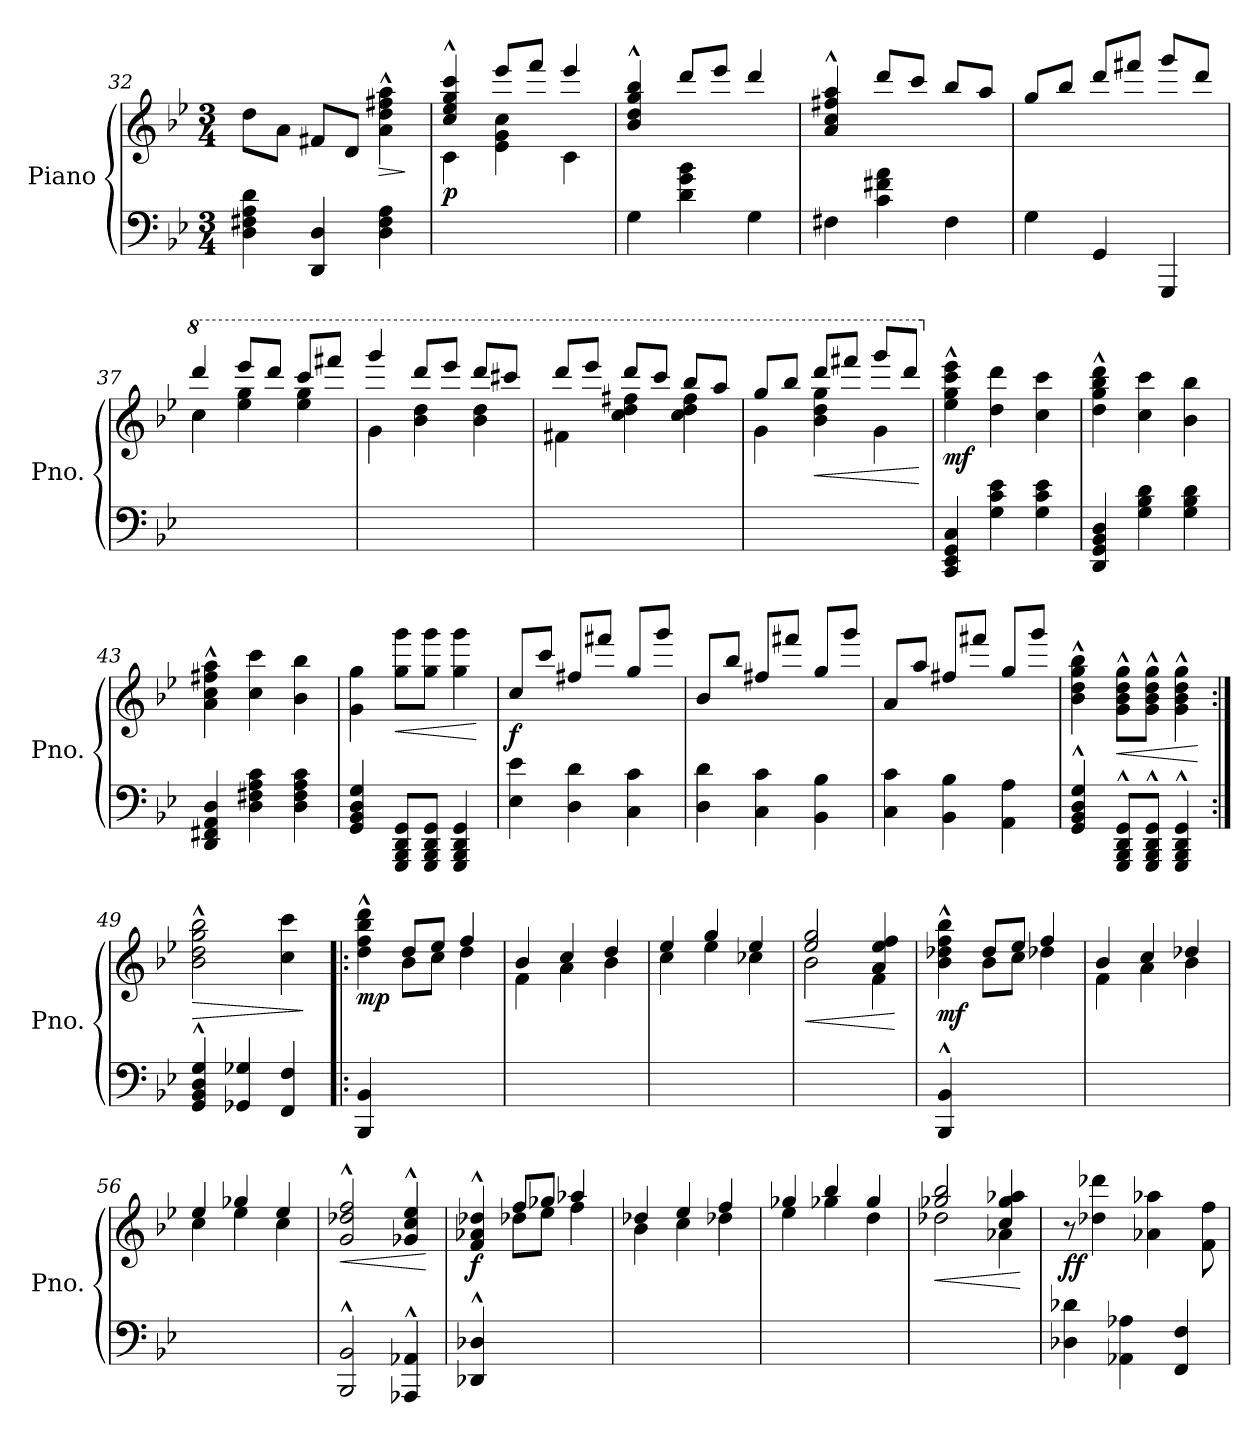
**kern	**kern	**dynam
*part1	*part1	*part1
*staff2	*staff1	*staff1/2
*I"Piano	*	*
*I'Pno.	*	*
*clefF4	*clefG2	*
*k[b-e-]	*k[b-e-]	*
*M3/4	*M3/4	*
=32	=32	=32
4D\ 4F#X\ 4A\ 4d\	8dd\L	.
.	8a\J	.
4DD/ 4D/	8f#X/L	.
.	8d/J	.
!	!	!LO:HP:b
4D\ 4F#\ 4A\	4a\^^ 4dd\^^ 4ff#X\^^ 4aa\^^	>
.	.	]
!!LO:LB:g=z
=33	=33	=33
*	*^	*
!	!	!	!LO:DY:b
2.ryy	4cc/^^ 4ee-/^^ 4gg/^^ 4ccc/^^	4c\	p
.	8eee-/L	4e-\ 4g\ 4cc\	.
.	8fff/J	.	.
.	4eee-/	4c\	.
*	*v	*v	*
=34	=34	=34
4G\	4b-/^^ 4dd/^^ 4gg/^^ 4bb-/^^	.
4d\ 4g\ 4b-\	8ddd/L	.
.	8eee-/J	.
4G\	4ddd/	.
=35	=35	=35
4F#X\	4a/^^ 4cc/^^ 4ff#X/^^ 4aa/^^	.
4c\ 4f#X\ 4a\	8ddd/L	.
.	8ccc/J	.
4F#\	8bb-/L	.
.	8aa/J	.
=36	=36	=36
4G\	8gg/L	.
.	8bb-/J	.
4GG/	8ddd/L	.
.	8fff#X/J	.
4GGG/	8ggg/L	.
.	8ddd/J	.
!!LO:LB:g=z
=37	=37	=37
*	*8va	*
*	*^	*
*	*8va	*	*
2.ryy	4dddd/	4ccc\	.
.	8eeee-/L	4eee-\ 4ggg\	.
.	8dddd/J	.	.
.	8cccc/L	4eee-\ 4ggg\	.
.	8ffff#X/J	.	.
=38	=38	=38	=38
2.ryy	4gggg/	4gg\	.
.	8dddd/L	4bb-\ 4ddd\	.
.	8eeee-/J	.	.
.	8dddd/L	4bb-\ 4ddd\	.
.	8cccc#X/J	.	.
=39	=39	=39	=39
2.ryy	8dddd/L	4ff#X\	.
.	8eeee-/J	.	.
.	8dddd/L	4ccc\ 4ddd\ 4fff#X\	.
.	8cccc/J	.	.
.	8bbb-/L	4ccc\ 4ddd\ 4fff#\	.
.	8aaa/J	.	.
=40	=40	=40	=40
2.ryy	8ggg/L	4gg\	.
.	8bbb-/J	.	.
!	!	!	!LO:HP:b
.	8dddd/L	4bb-\ 4ddd\ 4ggg\	<
.	8ffff#X/J	.	.
.	8gggg/L	4gg\	.
.	8dddd/J	.	.
*	*v	*v	*
.	.	[
!!LO:LB:g=z
=41	=41	=41
*	*X8va	*
*	*X8va	*
!	!	!LO:DY:b
4CC/ 4EE-/ 4GG/ 4C/	4ee-\^^ 4gg\^^ 4ccc\^^ 4eee-\^^	mf
4G\ 4c\ 4e-\	4dd\ 4ddd\	.
4G\ 4c\ 4e-\	4cc\ 4ccc\	.
=42	=42	=42
4DD/ 4GG/ 4BB-/ 4D/	4dd\^^ 4gg\^^ 4bb-\^^ 4ddd\^^	.
4G\ 4B-\ 4d\	4cc\ 4ccc\	.
4G\ 4B-\ 4d\	4b-\ 4bb-\	.
=43	=43	=43
4DD/ 4FF#X/ 4AA/ 4D/	4a\^^ 4cc\^^ 4ff#X\^^ 4aa\^^	.
4D\ 4F#X\ 4A\ 4c\	4cc\ 4ccc\	.
4D\ 4F#\ 4A\ 4c\	4b-\ 4bb-\	.
=44	=44	=44
4GG/ 4BB-/ 4D/ 4G/	4g\ 4gg\	.
!	!	!LO:HP:b
8GGG/ 8BBB-/ 8DD/ 8GG/L	8gg\ 8ggg\L	<
8GGG/ 8BBB-/ 8DD/ 8GG/J	8gg\ 8ggg\J	.
4GGG/ 4BBB-/ 4DD/ 4GG/	4gg\ 4ggg\	.
.	.	[
!!LO:LB:g=z
=45	=45	=45
!	!	!LO:DY:b
4E-\ 4e-\	8cc/L	f
.	8ccc/J	.
4D\ 4d\	8ff#X/L	.
.	8fff#X/J	.
4C\ 4c\	8gg/L	.
.	8ggg/J	.
=46	=46	=46
4D\ 4d\	8b-/L	.
.	8bb-/J	.
4C\ 4c\	8ff#X/L	.
.	8fff#X/J	.
4BB-\ 4B-\	8gg/L	.
.	8ggg/J	.
=47	=47	=47
4C\ 4c\	8a/L	.
.	8aa/J	.
4BB-\ 4B-\	8ff#X/L	.
.	8fff#X/J	.
4AA\ 4A\	8gg/L	.
.	8ggg/J	.
=48	=48	=48
4GG/^^ 4BB-/^^ 4D/^^ 4G/^^	4b-\^^ 4dd\^^ 4gg\^^ 4bb-\^^	.
!	!	!LO:HP:b
8GGG/^^ 8BBB-/^^ 8DD/^^ 8GG/^^L	8g\^^ 8b-\^^ 8dd\^^ 8gg\^^L	<
8GGG/^^ 8BBB-/^^ 8DD/^^ 8GG/^^J	8g\^^ 8b-\^^ 8dd\^^ 8gg\^^J	.
4GGG/^^ 4BBB-/^^ 4DD/^^ 4GG/^^	4g\^^ 4b-\^^ 4dd\^^ 4gg\^^	.
.	.	[
=49:|!	=49:|!	=49:|!
!	!	!LO:HP:b
4GG/^^ 4BB-/^^ 4D/^^ 4G/^^	2b-\^^ 2dd\^^ 2gg\^^ 2bb-\^^	>
4GG-X/ 4G-X/	.	.
4FF/ 4F/	4cc\ 4ccc\	.
.	.	]
!!LO:PB:g=z
=50!|:	=50!|:	=50!|:
*	*^	*
!	!	!	!LO:DY:b
4BBB-/ 4BB-/	4dd\^^ 4ff\^^ 4bb-\^^ 4ddd\^^	4ryy	mp
2ryy	8dd/L	8b-\L	.
.	8ee-/J	8cc\J	.
.	4ff/	4dd\	.
=51	=51	=51	=51
2.ryy	4b-/	4f\	.
.	4cc/	4a\	.
.	4dd/	4b-\	.
=52	=52	=52	=52
2.ryy	4ee-/	4cc\	.
.	4gg/	4ee-\	.
.	4ee-/	4cc-X\	.
=53	=53	=53	=53
!	!	!	!LO:HP:b
2.ryy	2ee-/ 2gg/	2b-\	<
.	4a/ 4ee-/ 4ff/	4f\	.
*	*v	*v	*
.	.	[
!!LO:LB:g=z
=54	=54	=54
*	*^	*
!	!	!	!LO:DY:b
4BBB-/^^ 4BB-/^^	4b-\^^ 4dd-X\^^ 4ff\^^ 4bb-\^^	4ryy	mf
2ryy	8dd-/L	8b-\L	.
.	8ee-/J	8cc\J	.
.	4ff/	4dd-X\	.
=55	=55	=55	=55
2.ryy	4b-/	4f\	.
.	4cc/	4a\	.
.	4dd-X/	4b-\	.
=56	=56	=56	=56
2.ryy	4ee-/	4cc\	.
.	4gg-X/	4ee-\	.
.	4ee-/	4cc\	.
=57	=57	=57	=57
!	!	!	!LO:HP:b
*	*v	*v	*
2BBB-/^^ 2BB-/^^	2g/^^ 2dd-X/^^ 2ff/^^	<
4AAA-X/^^ 4AA-X/^^	4g-X/^^ 4cc/^^ 4ee-/^^	.
.	.	[
!!LO:LB:g=z
=58	=58	=58
*	*^	*
!	!	!	!LO:DY:b
4DD-X/^^ 4D-X/^^	4f/^^ 4a-X/^^ 4dd-X/^^	4ryy	f
2ryy	8ff/L	8dd-X\L	.
.	8gg-X/J	8ee-\J	.
.	4aa-X/	4ff\	.
=59	=59	=59	=59
2.ryy	4dd-X/	4b-\	.
.	4ee-/	4cc\	.
.	4ff/	4dd-X\	.
=60	=60	=60	=60
2.ryy	4gg-X/	4ee-\	.
.	4bb-/	4gg-X\	.
.	4gg-/	4dd\	.
=61	=61	=61	=61
!	!	!	!LO:HP:b
2.ryy	2gg-X/ 2bb-/	2dd-X\	<
.	4cc/ 4gg-/ 4aa-X/	4a-X\	.
*	*v	*v	*
.	.	[
!!LO:LB:g=z
=62	=62	=62
!	!	!LO:DY:b
4D-X\ 4d-X\	8r	ff
.	4dd-X\ 4ddd-X\	.
4AA-X\ 4A-X\	.	.
.	4a-X\ 4aa-X\	.
4FF/ 4F/	.	.
.	8f\ 8ff\	.
=	=	=
*-	*-	*-
